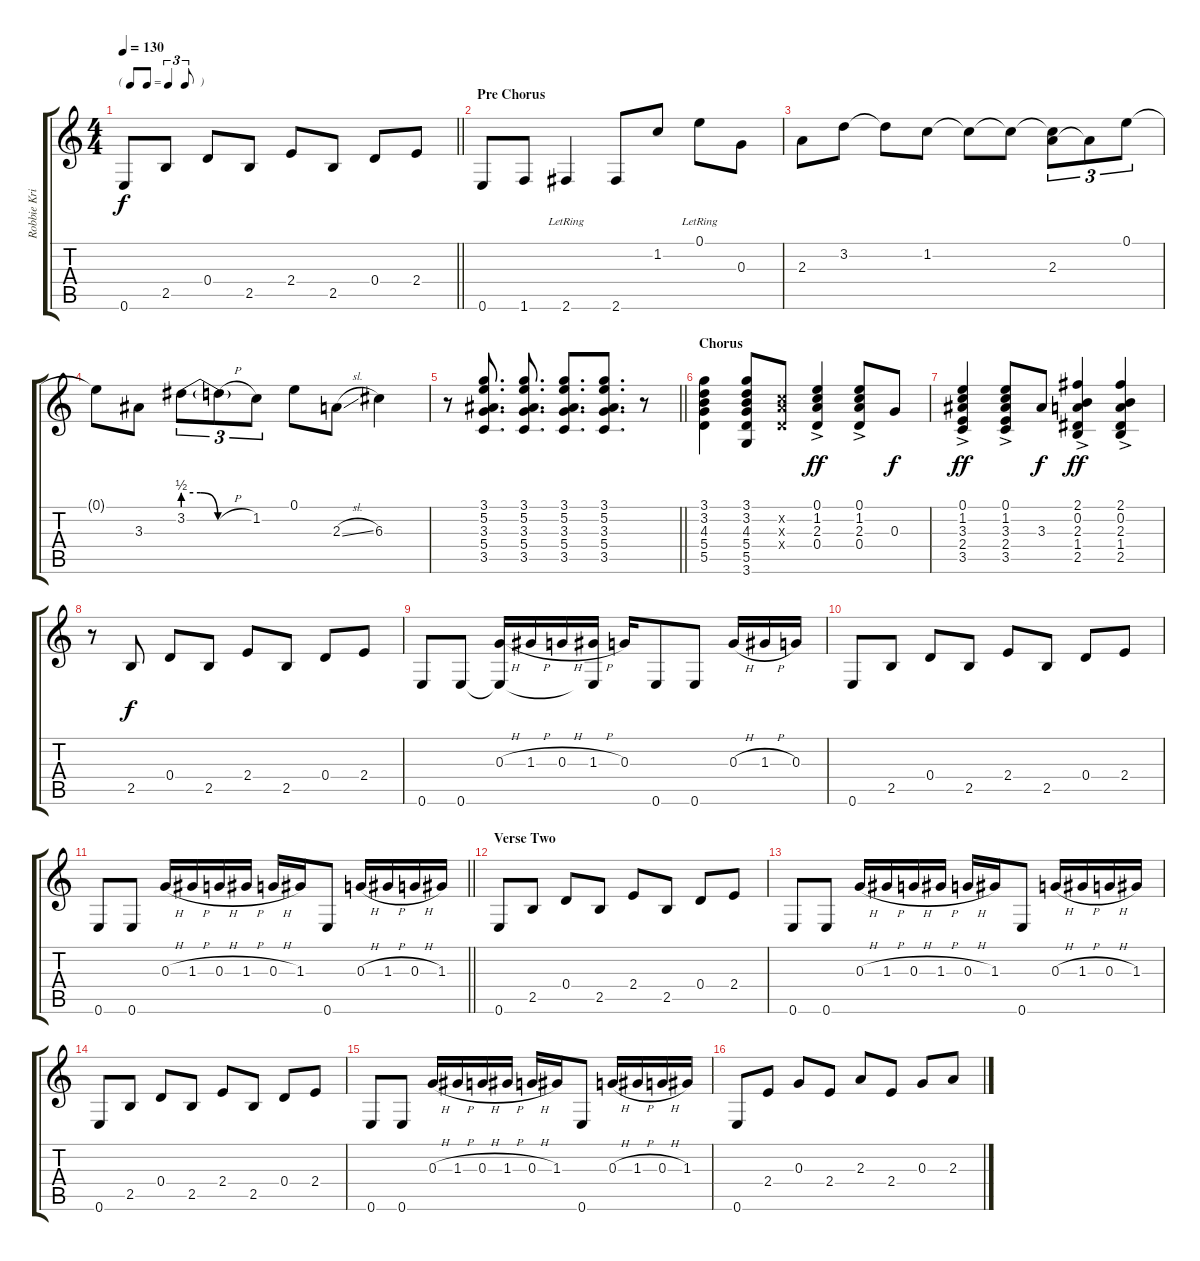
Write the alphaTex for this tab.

\track ("Robbie Krieger" "Robbie Kri") {instrument electricguitarjazz}
\staff {score tabs}
\tuning (E4 B3 G3 D3 A2 E2) {hide}
\ts (4 4)
\tf triplet8th
\tempo 130
\clef g2
\barLineRight lightlight
\ks c
0.6.8{dy f} 2.5.8 0.4.8 2.5.8 2.4.8 2.5.8 0.4.8 2.4.8 |
\section ("" "Pre Chorus")
0.6.8 1.6.8 2.6{lr}.4 2.6.8 1.2.8 0.1{lr}.8 0.3.8 |
2.3.8 3.2.8 3.2{t}.8 1.2.8 1.2{t}.8 1.2{t}.8 (1.2{t} 2.3).8{tu (3 2)} 2.3{t}.8{tu (3 2)} 0.1.8{tu (3 2)} |
0.1{t}.8 3.3.8 3.2{be (custom 0 2 15 2 30 0 60 0)}.8{tu (3 2)} 3.2{h t}.8{tu (3 2)} 1.2.8{tu (3 2)} 0.1.8 2.3{sl}.8 6.3.4 |
\barLineRight lightlight
r.8 (3.1 5.2 3.3 5.4 3.5).8{d} (3.1 5.2 3.3 5.4 3.5).8{d} (3.1 5.2 3.3 5.4 3.5).8{d} (3.1 5.2 3.3 5.4 3.5).8{d} r.8 |
\section ("" "Chorus")
(3.1 3.2 4.3 5.4 5.5).4 (3.1 3.2 4.3 5.4 5.5 3.6).8 (1.2{x} 2.3{x} 0.4{x}).8 (0.1{ac} 1.2{ac} 2.3{ac} 0.4{ac}).4{dy ff} (0.1{ac} 1.2{ac} 2.3{ac} 0.4{ac}).8 0.3.8{dy f} |
(0.1{ac} 1.2{ac} 3.3{ac} 2.4{ac} 3.5{ac}).4{dy ff} (0.1{ac} 1.2{ac} 3.3{ac} 2.4{ac} 3.5{ac}).8 3.3.8{dy f} (2.1{ac} 0.2{ac} 2.3{ac} 1.4{ac} 2.5{ac}).4{dy ff} (2.1{ac} 0.2{ac} 2.3{ac} 1.4{ac} 2.5{ac}).4 |
r.8 2.5.8{dy f} 0.4.8 2.5.8 2.4.8 2.5.8 0.4.8 2.4.8 |
0.6.8 0.6.8 (0.3{h} 0.6{t}).16 1.3{h}.16 0.3{h}.16 (1.3{h} 0.6{t}).16 0.3.16 0.6.8 0.6.8 0.3{h}.16 1.3{h}.16 0.3.16 |
0.6.8 2.5.8 0.4.8 2.5.8 2.4.8 2.5.8 0.4.8 2.4.8 |
\barLineRight lightlight
0.6.8 0.6.8 0.3{h}.16 1.3{h}.16 0.3{h}.16 1.3{h}.16 0.3{h}.16 1.3.16 0.6.8 0.3{h}.16 1.3{h}.16 0.3{h}.16 1.3.16 |
\section ("" "Verse Two")
0.6.8 2.5.8 0.4.8 2.5.8 2.4.8 2.5.8 0.4.8 2.4.8 |
0.6.8 0.6.8 0.3{h}.16 1.3{h}.16 0.3{h}.16 1.3{h}.16 0.3{h}.16 1.3.16 0.6.8 0.3{h}.16 1.3{h}.16 0.3{h}.16 1.3.16 |
0.6.8 2.5.8 0.4.8 2.5.8 2.4.8 2.5.8 0.4.8 2.4.8 |
0.6.8 0.6.8 0.3{h}.16 1.3{h}.16 0.3{h}.16 1.3{h}.16 0.3{h}.16 1.3.16 0.6.8 0.3{h}.16 1.3{h}.16 0.3{h}.16 1.3.16 |
0.6.8 2.4.8 0.3.8 2.4.8 2.3.8 2.4.8 0.3.8 2.3.8
